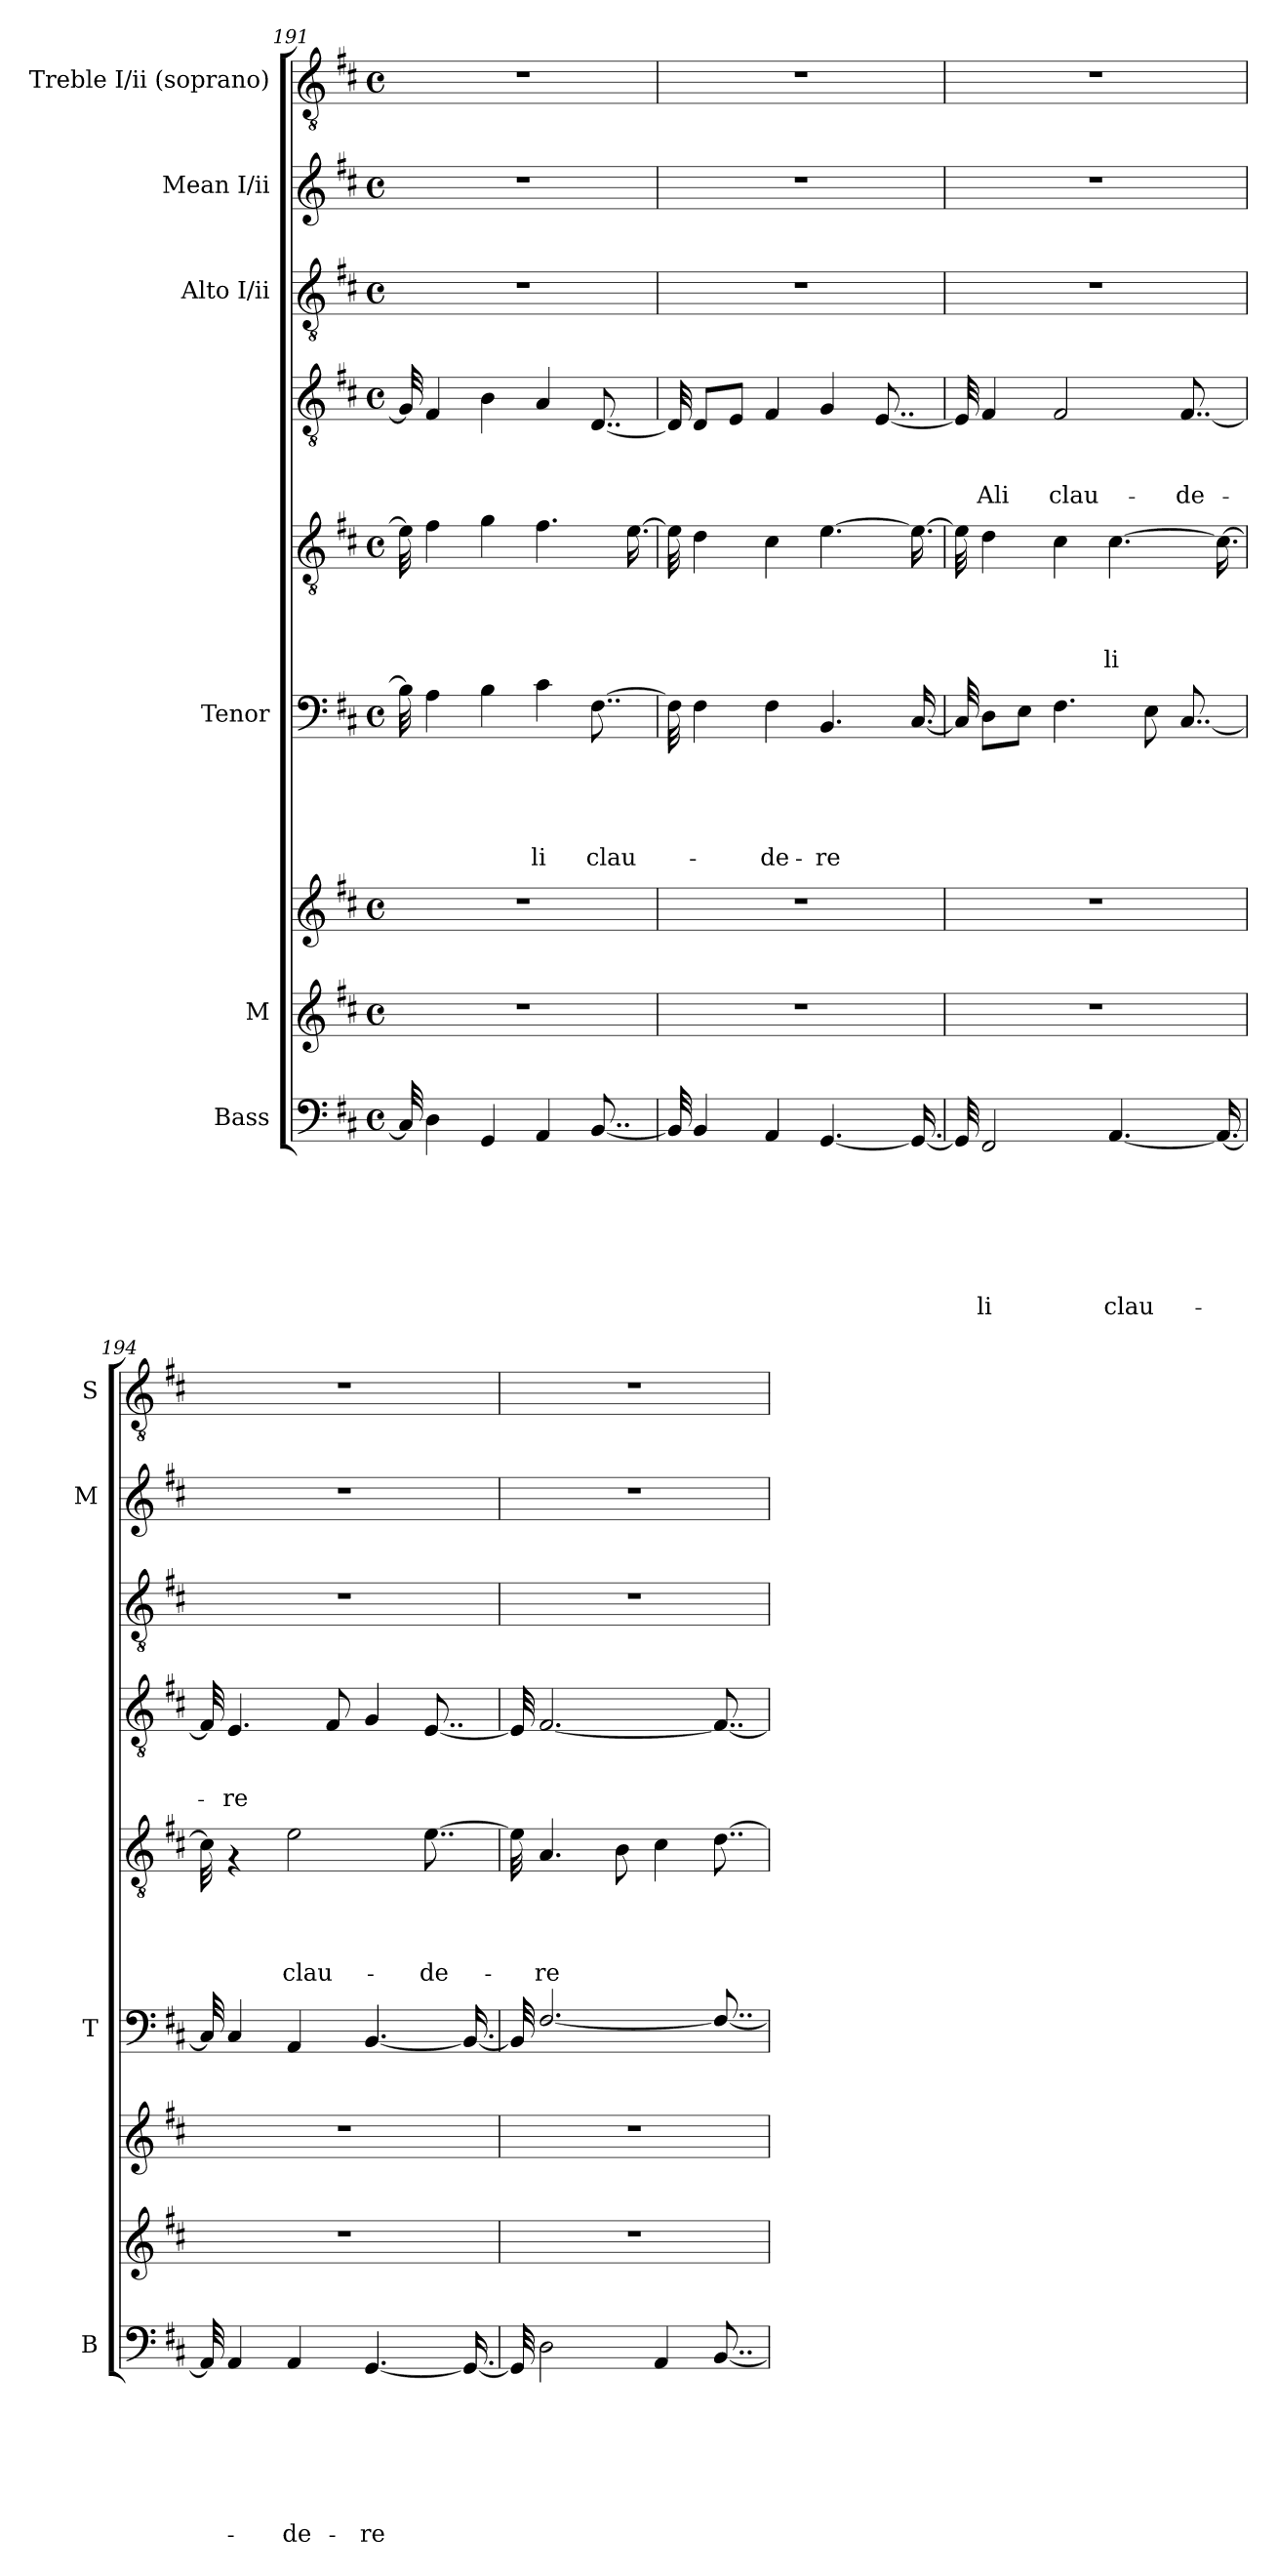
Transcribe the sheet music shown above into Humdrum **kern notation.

**kern	**text	**text	**text	**text	**text	**text	**text	**kern	**kern	**kern	**text	**text	**text	**text	**text	**kern	**text	**text	**text	**text	**kern	**text	**text	**text	**kern	**kern	**kern
*part8	*part8	*part8	*part8	*part8	*part8	*part8	*part8	*part7	*part7	*part6	*part6	*part6	*part6	*part6	*part6	*part5	*part5	*part5	*part5	*part5	*part4	*part4	*part4	*part4	*part3	*part2	*part1
*staff9	*staff9	*staff9	*staff9	*staff9	*staff9	*staff9	*staff9	*staff8	*staff7	*staff6	*staff6	*staff6	*staff6	*staff6	*staff6	*staff5	*staff5	*staff5	*staff5	*staff5	*staff4	*staff4	*staff4	*staff4	*staff3	*staff2	*staff1
*I"Bass	*	*	*	*	*	*	*	*I"M	*	*I"Tenor	*	*	*	*	*	*	*	*	*	*	*	*	*	*	*I"Alto I/ii	*I"Mean I/ii	*I"Treble I/ii (soprano)
*I'B	*	*	*	*	*	*	*	*	*	*I'T	*	*	*	*	*	*	*	*	*	*	*	*	*	*	*	*I'M	*I'S
*clefF4	*	*	*	*	*	*	*	*clefG2	*clefG2	*clefF4	*	*	*	*	*	*clefGv2	*	*	*	*	*clefGv2	*	*	*	*clefGv2	*clefG2	*clefGv2
*k[f#c#]	*	*	*	*	*	*	*	*k[f#c#]	*k[f#c#]	*k[f#c#]	*	*	*	*	*	*k[f#c#]	*	*	*	*	*k[f#c#]	*	*	*	*k[f#c#]	*k[f#c#]	*k[f#c#]
*D:	*	*	*	*	*	*	*	*D:	*D:	*D:	*	*	*	*	*	*D:	*	*	*	*	*D:	*	*	*	*D:	*D:	*D:
*M4/4	*	*	*	*	*	*	*	*M4/4	*M4/4	*M4/4	*	*	*	*	*	*M4/4	*	*	*	*	*M4/4	*	*	*	*M4/4	*M4/4	*M4/4
*met(c)	*	*	*	*	*	*	*	*met(c)	*met(c)	*met(c)	*	*	*	*	*	*met(c)	*	*	*	*	*met(c)	*	*	*	*met(c)	*met(c)	*met(c)
=191	=191	=191	=191	=191	=191	=191	=191	=191	=191	=191	=191	=191	=191	=191	=191	=191	=191	=191	=191	=191	=191	=191	=191	=191	=191	=191	=191
32C#/]	.	.	.	.	.	.	.	1r	1r	32B\]	.	.	.	.	.	32e\]	.	.	.	.	32G/]	.	.	.	1r	1r	1r
4D\	.	.	.	.	.	.	.	.	.	4A\	.	.	.	.	.	4f#\	.	.	.	.	4F#/	.	.	.	.	.	.
4GG/	.	.	.	.	.	.	.	.	.	4B\	.	.	.	.	.	4g\	.	.	.	.	4B\	.	.	.	.	.	.
!	!	!	!	!	!	!	!	!	!	!	!	!	!	!	!LO:LY:b	!	!	!	!	!	!	!	!	!	!	!	!
4AA/	.	.	.	.	.	.	.	.	.	4c#\	.	.	.	.	-li	4.f#\	.	.	.	.	4A/	.	.	.	.	.	.
!	!	!	!	!	!	!	!	!	!	!	!	!	!	!	!LO:LY:b	!	!	!	!	!	!	!	!	!	!	!	!
[<8..BB/	.	.	.	.	.	.	.	.	.	[>8..F#\	.	.	.	.	clau-	.	.	.	.	.	[<8..D/	.	.	.	.	.	.
.	.	.	.	.	.	.	.	.	.	.	.	.	.	.	.	[>16.e\	.	.	.	.	.	.	.	.	.	.	.
=192	=192	=192	=192	=192	=192	=192	=192	=192	=192	=192	=192	=192	=192	=192	=192	=192	=192	=192	=192	=192	=192	=192	=192	=192	=192	=192	=192
32BB/]	.	.	.	.	.	.	.	1r	1r	32F#\]	.	.	.	.	.	32e\]	.	.	.	.	32D/]	.	.	.	1r	1r	1r
4BB/	.	.	.	.	.	.	.	.	.	4F#\	.	.	.	.	.	4d\	.	.	.	.	8D/L	.	.	.	.	.	.
.	.	.	.	.	.	.	.	.	.	.	.	.	.	.	.	.	.	.	.	.	8E/J	.	.	.	.	.	.
!	!	!	!	!	!	!	!	!	!	!	!	!	!	!	!LO:LY:b	!	!	!	!	!	!	!	!	!	!	!	!
4AA/	.	.	.	.	.	.	.	.	.	4F#\	.	.	.	.	-de-	4c#\	.	.	.	.	4F#/	.	.	.	.	.	.
!	!	!	!	!	!	!	!	!	!	!	!	!	!	!	!LO:LY:b	!	!	!	!	!	!	!	!	!	!	!	!
[<4.GG/	.	.	.	.	.	.	.	.	.	4.BB/	.	.	.	.	-re	[>4.e\	.	.	.	.	4G/	.	.	.	.	.	.
.	.	.	.	.	.	.	.	.	.	.	.	.	.	.	.	.	.	.	.	.	[<8..E/	.	.	.	.	.	.
16.GG/_	.	.	.	.	.	.	.	.	.	[<16.C#/	.	.	.	.	.	16.e\_	.	.	.	.	.	.	.	.	.	.	.
!!LO:LB:g=z
=193	=193	=193	=193	=193	=193	=193	=193	=193	=193	=193	=193	=193	=193	=193	=193	=193	=193	=193	=193	=193	=193	=193	=193	=193	=193	=193	=193
32GG/]	.	.	.	.	.	.	.	1r	1r	32C#/]	.	.	.	.	.	32e\]	.	.	.	.	32E/]	.	.	.	1r	1r	1r
!	!	!	!	!	!	!	!LO:LY:b	!	!	!	!	!	!	!	!	!	!	!	!	!	!	!	!	!LO:LY:b:rj	!	!	!
2FF#/	.	.	.	.	.	.	-li	.	.	8D\L	.	.	.	.	.	4d\	.	.	.	.	4F#/	.	.	-Ali	.	.	.
.	.	.	.	.	.	.	.	.	.	8E\J	.	.	.	.	.	.	.	.	.	.	.	.	.	.	.	.	.
!	!	!	!	!	!	!	!	!	!	!	!	!	!	!	!	!	!	!	!	!	!	!	!	!LO:LY:b:rj	!	!	!
.	.	.	.	.	.	.	.	.	.	4.F#\	.	.	.	.	.	4c#\	.	.	.	.	2F#/	.	.	clau-	.	.	.
!	!	!	!	!	!	!	!LO:LY:b	!	!	!	!	!	!	!	!	!	!	!	!	!LO:LY:b	!	!	!	!	!	!	!
[<4.AA/	.	.	.	.	.	.	clau-	.	.	.	.	.	.	.	.	[>4.c#\	.	.	.	-li	.	.	.	.	.	.	.
.	.	.	.	.	.	.	.	.	.	8E\	.	.	.	.	.	.	.	.	.	.	.	.	.	.	.	.	.
!	!	!	!	!	!	!	!	!	!	!	!	!	!	!	!	!	!	!	!	!	!	!	!	!LO:LY:b:rj	!	!	!
.	.	.	.	.	.	.	.	.	.	[<8..C#/	.	.	.	.	.	.	.	.	.	.	[<8..F#/	.	.	-de-	.	.	.
16.AA/_	.	.	.	.	.	.	.	.	.	.	.	.	.	.	.	16.c#\_	.	.	.	.	.	.	.	.	.	.	.
=194	=194	=194	=194	=194	=194	=194	=194	=194	=194	=194	=194	=194	=194	=194	=194	=194	=194	=194	=194	=194	=194	=194	=194	=194	=194	=194	=194
32AA/]	.	.	.	.	.	.	.	1r	1r	32C#/]	.	.	.	.	.	32c#\]	.	.	.	.	32F#/]	.	.	.	1r	1r	1r
!	!	!	!	!	!	!	!	!	!	!	!	!	!	!	!	!	!	!	!	!	!	!	!	!LO:LY:b:rj	!	!	!
4AA/	.	.	.	.	.	.	.	.	.	4C#/	.	.	.	.	.	4rF	.	.	.	.	4.E/	.	.	-re	.	.	.
!	!	!	!	!	!	!	!LO:LY:b	!	!	!	!	!	!	!	!	!	!	!	!	!LO:LY:b	!	!	!	!	!	!	!
4AA/	.	.	.	.	.	.	-de-	.	.	4AA/	.	.	.	.	.	2e\	.	.	.	clau-	.	.	.	.	.	.	.
.	.	.	.	.	.	.	.	.	.	.	.	.	.	.	.	.	.	.	.	.	8F#/	.	.	.	.	.	.
!	!	!	!	!	!	!	!LO:LY:b	!	!	!	!	!	!	!	!	!	!	!	!	!	!	!	!	!	!	!	!
[<4.GG/	.	.	.	.	.	.	-re	.	.	[<4.BB/	.	.	.	.	.	.	.	.	.	.	4G/	.	.	.	.	.	.
!	!	!	!	!	!	!	!	!	!	!	!	!	!	!	!	!	!	!	!	!LO:LY:b	!	!	!	!	!	!	!
.	.	.	.	.	.	.	.	.	.	.	.	.	.	.	.	[>8..e\	.	.	.	-de-	[<8..E/	.	.	.	.	.	.
16.GG/_	.	.	.	.	.	.	.	.	.	16.BB/_	.	.	.	.	.	.	.	.	.	.	.	.	.	.	.	.	.
=195	=195	=195	=195	=195	=195	=195	=195	=195	=195	=195	=195	=195	=195	=195	=195	=195	=195	=195	=195	=195	=195	=195	=195	=195	=195	=195	=195
32GG/]	.	.	.	.	.	.	.	1r	1r	32BB/]	.	.	.	.	.	32e\]	.	.	.	.	32E/]	.	.	.	1r	1r	1r
!	!	!	!	!	!	!	!	!	!	!	!	!	!	!	!	!	!	!	!	!LO:LY:b	!	!	!	!	!	!	!
2D\	.	.	.	.	.	.	.	.	.	[<2.F#/	.	.	.	.	.	4.A/	.	.	.	-re	[<2.F#/	.	.	.	.	.	.
.	.	.	.	.	.	.	.	.	.	.	.	.	.	.	.	8B\	.	.	.	.	.	.	.	.	.	.	.
4AA/	.	.	.	.	.	.	.	.	.	.	.	.	.	.	.	4c#\	.	.	.	.	.	.	.	.	.	.	.
[<8..BB/	.	.	.	.	.	.	.	.	.	8..F#/_	.	.	.	.	.	[>8..d\	.	.	.	.	8..F#/_	.	.	.	.	.	.
=	=	=	=	=	=	=	=	=	=	=	=	=	=	=	=	=	=	=	=	=	=	=	=	=	=	=	=
*-	*-	*-	*-	*-	*-	*-	*-	*-	*-	*-	*-	*-	*-	*-	*-	*-	*-	*-	*-	*-	*-	*-	*-	*-	*-	*-	*-
